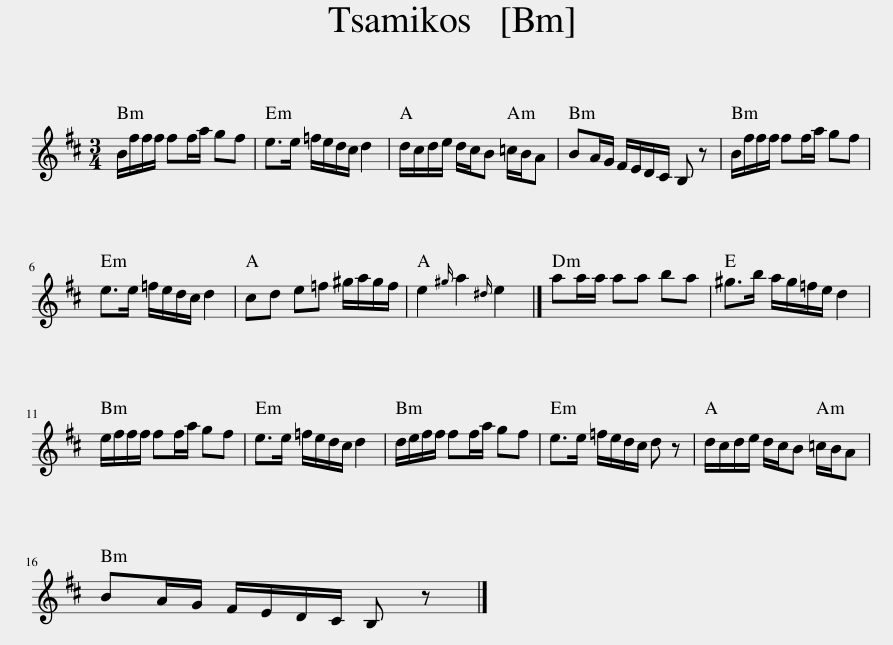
X:1
L:1/8
M:3/4
I:linebreak $
K:Bmin
V:1 treble
V:1
 B/f/f/f/ ff/a/ gf | e>e =f/e/d/c/ d2 | d/c/d/e/ d/c/B =c/B/A | BA/G/ F/E/D/C/ B, z | B/f/f/f/ ff/a/ gf |$ %5
 e>e =f/e/d/c/ d2 | cd e=f ^g/a/g/f/ | e2{^g} a2{^d} e2 |] aa/a/ aa ba | ^g>b a/g/=f/e/ d2 |$ %10
 e/f/f/f/ ff/a/ gf | e>e =f/e/d/c/ d2 | d/e/f/f/ ff/a/ gf | e>e =f/e/d/c/ d z | d/c/d/e/ d/c/B =c/B/A |$ %15
 BA/G/ F/E/D/C/ B, z |] %16
